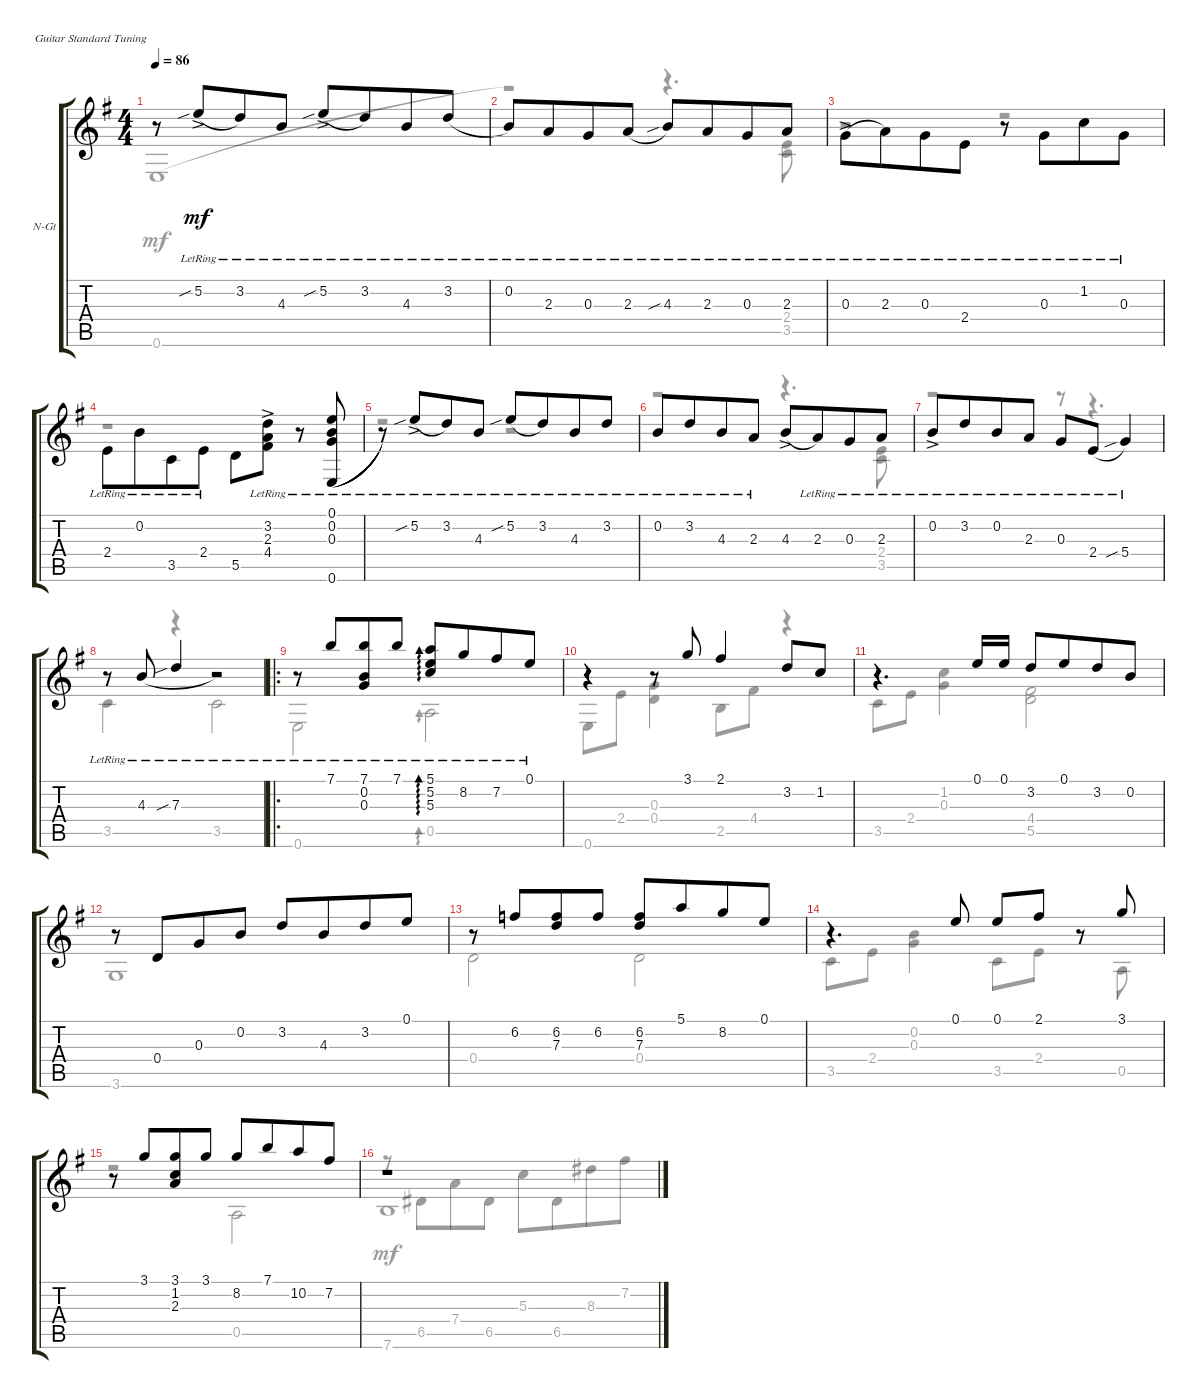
\defaultSystemsLayout 4
\bracketExtendMode groupsimilarinstruments
\firstSystemTrackNameOrientation horizontal
\otherSystemsTrackNameOrientation horizontal
\track ("Nylon Guitar" "N-Gt") {instrument acousticguitarnylon}
\staff {score tabs}
\tuning (E4 B3 G3 D3 A2 E2)
\voice
\ts (4 4)
\tempo 86
\clef g2
\ks g
r.8{dy mf instrument acousticguitarnylon} 5.2{sib ac lr}.8{legatoorigin beam merge} 3.2{lr}.8{beam merge} 4.3{lr}.8 5.2{sib ac lr}.8{legatoorigin beam merge} 3.2{lr}.8{beam merge} 4.3{lr}.8{beam merge} 3.2{lr}.8{legatoorigin} |
0.2{lr}.8{beam merge} 2.3{lr}.8{beam merge} 0.3{lr}.8{beam merge} 2.3{lr}.8{legatoorigin} 4.3{sib lr}.8{beam merge} 2.3{lr}.8{beam merge} 0.3{lr}.8{beam merge} 2.3{lr}.8 |
0.3{ac lr}.8{legatoorigin beam merge} 2.3{lr}.8{beam merge} 0.3{lr}.8{beam merge} 2.4{lr}.8 r.8{beam invert beam merge} 0.3{lr}.8{beam merge} 1.2{lr}.8{beam merge} 0.3{lr}.8 |
2.4{lr}.8{beam invert beam merge} 0.2{lr}.8{beam merge} 3.5{lr}.8{beam merge} 2.4{lr}.8 5.5.8{beam invert} (4.4{lr} 3.2{ac lr} 2.3{lr}).8 r.8 (0.1{lr} 0.2{lr} 0.3{lr} 0.6{lr}).8{legatoorigin} |
r.8 5.2{sib ac lr}.8{legatoorigin beam merge} 3.2{lr}.8{beam merge} 4.3{lr}.8 5.2{sib lr}.8{legatoorigin beam merge} 3.2{lr}.8{beam merge} 4.3{lr}.8{beam merge} 3.2{lr}.8 |
0.2{lr}.8{beam merge} 3.2{lr}.8{beam merge} 4.3{lr}.8{beam merge} 2.3{lr}.8 4.3{ac}.8{legatoorigin beam merge} 2.3{lr}.8{beam merge} 0.3{lr}.8{beam merge} 2.3{lr}.8 |
0.2{ac lr}.8{beam merge} 3.2{lr}.8{beam merge} 0.2{lr}.8{beam merge} 2.3{lr}.8 0.3{lr}.8 2.4{lr}.8{legatoorigin} 5.4{sib lr}.4 |
r.8 4.3{lr}.8{legatoorigin} 7.3{sib lr}.4{legatoorigin} r.2 |
\ro
r.8 7.1{lr}.8{beam merge} (7.1{lr} 0.2{lr} 0.3{lr}).8{beam merge} 7.1{lr}.8{beam split} (5.1{lr} 5.2{lr} 5.3{lr}).8{ad 0 beam merge} 8.2{lr}.8{beam merge} 7.2{lr}.8{beam merge} 0.1{lr}.8 |
r.4 r.8 3.1.8 2.1.4 3.2.8 1.2.8 |
r.4{d} 0.1.16 0.1.16 3.2.8{beam merge} 0.1.8{beam merge} 3.2.8{beam merge} 0.2.8 |
r.8 0.4.8{beam merge} 0.3.8{beam merge} 0.2.8 3.2.8{beam merge} 4.3.8{beam merge} 3.2.8{beam merge} 0.1.8 |
r.8{beam merge} 6.2.8{beam merge} (6.2 7.3).8{beam merge} 6.2.8 (6.2 7.3).8{beam merge} 5.1.8{beam merge} 8.2.8{beam merge} 0.1.8 |
r.4{d} 0.1.8 0.1.8 2.1.8 r.8 3.1.8 |
r.8 3.1.8{beam merge} (3.1 1.2 2.3).8{beam merge} 3.1.8 8.2.8{beam merge} 7.1.8{beam merge} 10.2.8{beam merge} 7.2.8 |
r.1
\voice
\clef g2
\ottava regular
\simile none
\ks g
0.6.1{dy mf legatoorigin} |
r.2 r.4{d} (2.4 3.5).8 |
r.2 r.2{beam invert} |
r.1 |
r.2 r.2 |
r.2 r.4{d} (2.4 3.5).8 |
r.2 r.8 r.4{d} |
3.5.4 r.4 3.5.2 |
0.6.2 0.5.2{ad 0} |
0.6.8 2.4.8 (0.3 0.4).4 2.5.8 4.4.8 r.4 |
3.5.8 2.4.8 (1.2 0.3).4 (4.4 5.5).2 |
3.6.1 |
0.4.2 0.4.2 |
3.5.8 2.4.8 (0.2 0.3).4 3.5.8 2.4.8 r.8 0.5.8 |
r.2 0.5.2 |
r.8 6.5.8{beam merge} 7.4.8{beam merge} 6.5.8 5.3.8{beam merge} 6.5.8{beam merge} 8.3.8{beam merge} 7.2.8
\voice
\clef g2
\ottava regular
\simile none
\ks g
|
|
|
|
|
|
|
|
|
|
|
|
|
|
|
7.6.1
